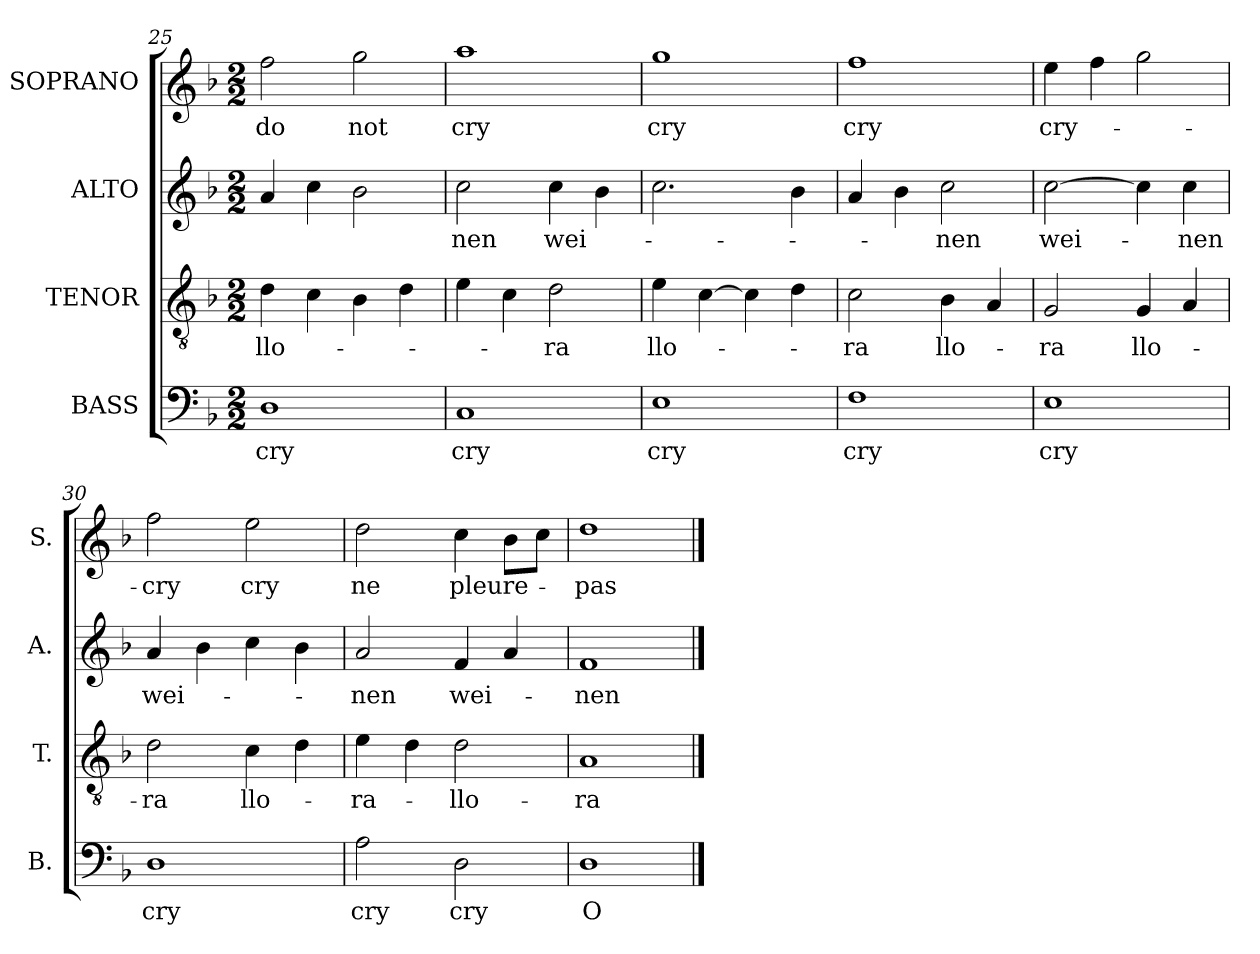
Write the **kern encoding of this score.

**kern	**text	**kern	**text	**kern	**text	**kern	**text
*part4	*part4	*part3	*part3	*part2	*part2	*part1	*part1
*staff4	*staff4	*staff3	*staff3	*staff2	*staff2	*staff1	*staff1
*I"BASS	*	*I"TENOR	*	*I"ALTO	*	*I"SOPRANO	*
*I'B.	*	*I'T.	*	*I'A.	*	*I'S.	*
!!LO:LB:g=z
*clefF4	*	*clefGv2	*	*clefG2	*	*clefG2	*
*	*	*ITrd7c12	*	*	*	*	*
*k[b-]	*	*k[b-]	*	*k[b-]	*	*k[b-]	*
*d:	*	*d:	*	*d:	*	*d:	*
*M2/2	*	*M2/2	*	*M2/2	*	*M2/2	*
=25	=25	=25	=25	=25	=25	=25	=25
!	!LO:LY:b:color=#000000	!	!	!	!	!	!
!	!	!	!LO:LY:b:color=#000000	!	!	!	!
!	!	!	!	!	!	!	!LO:LY:b:color=#000000
1Di	cry	4Di\	llo-	4ai/	.	2ffi\	do
.	.	4Ci\	.	4cci\	.	.	.
!	!	!	!	!	!	!	!LO:LY:b:color=#000000
.	.	4BB-i\	.	2b-i\	.	2ggi\	not
.	.	4Di\	.	.	.	.	.
=26	=26	=26	=26	=26	=26	=26	=26
!	!LO:LY:b:color=#000000	!	!	!	!	!	!
!	!	!	!	!	!LO:LY:b:color=#000000	!	!
!	!	!	!	!	!	!	!LO:LY:b:color=#000000
1Ci	cry	4Ei\	.	2cci\	-nen	1aai	cry
.	.	4Ci\	.	.	.	.	.
!	!	!	!LO:LY:b:color=#000000	!	!	!	!
!	!	!	!	!	!LO:LY:b:color=#000000	!	!
.	.	2Di\	-ra	4cci\	wei-	.	.
.	.	.	.	4b-i\	.	.	.
=27	=27	=27	=27	=27	=27	=27	=27
!	!LO:LY:b:color=#000000	!	!	!	!	!	!
!	!	!	!LO:LY:b:color=#000000	!	!	!	!
!	!	!	!	!	!	!	!LO:LY:b:color=#000000
1Ei	cry	4Ei\	llo-	2.cci\	.	1ggi	cry
.	.	[4Ci\	.	.	.	.	.
.	.	4Ci\]	.	.	.	.	.
.	.	4Di\	.	4b-i\	.	.	.
=28	=28	=28	=28	=28	=28	=28	=28
!	!LO:LY:b:color=#000000	!	!	!	!	!	!
!	!	!	!LO:LY:b:color=#000000	!	!	!	!
!	!	!	!	!	!	!	!LO:LY:b:color=#000000
1Fi	cry	2Ci\	-ra	4ai/	.	1ffi	cry
.	.	.	.	4b-i\	.	.	.
!	!	!	!LO:LY:b:color=#000000	!	!	!	!
!	!	!	!	!	!LO:LY:b:color=#000000	!	!
.	.	4BB-i\	llo-	2cci\	-nen	.	.
.	.	4AAi/	.	.	.	.	.
!!LO:LB:g=z
=29	=29	=29	=29	=29	=29	=29	=29
!	!LO:LY:b:color=#000000	!	!	!	!	!	!
!	!	!	!LO:LY:b:color=#000000	!	!	!	!
!	!	!	!	!	!LO:LY:b:color=#000000	!	!
!	!	!	!	!	!	!	!LO:LY:b:color=#000000
1Ei	cry	2GGi/	-ra	[2cci\	wei-	4eei\	cry-
.	.	.	.	.	.	4ffi\	.
!	!	!	!LO:LY:b:color=#000000	!	!	!	!
.	.	4GGi/	llo-	4cci\]	.	2ggi\	.
!	!	!	!	!	!LO:LY:b:color=#000000	!	!
.	.	4AAi/	.	4cci\	-nen	.	.
=30	=30	=30	=30	=30	=30	=30	=30
!	!LO:LY:b:color=#000000	!	!	!	!	!	!
!	!	!	!LO:LY:b:color=#000000	!	!	!	!
!	!	!	!	!	!LO:LY:b:color=#000000	!	!
!	!	!	!	!	!	!	!LO:LY:b:color=#000000
1Di	cry	2Di\	-ra	4ai/	wei-	2ffi\	-cry
.	.	.	.	4b-i\	.	.	.
!	!	!	!LO:LY:b:color=#000000	!	!	!	!
!	!	!	!	!	!	!	!LO:LY:b:color=#000000
.	.	4Ci\	llo-	4cci\	.	2eei\	cry
.	.	4Di\	.	4b-i\	.	.	.
=31	=31	=31	=31	=31	=31	=31	=31
!	!LO:LY:b:color=#000000	!	!	!	!	!	!
!	!	!	!LO:LY:b:color=#000000	!	!	!	!
!	!	!	!	!	!LO:LY:b:color=#000000	!	!
!	!	!	!	!	!	!	!LO:LY:b:color=#000000
2Ai\	cry	4Ei\	-ra-	2ai/	-nen	2ddi\	ne
.	.	4Di\	.	.	.	.	.
!	!LO:LY:b:color=#000000	!	!	!	!	!	!
!	!	!	!LO:LY:b:color=#000000	!	!	!	!
!	!	!	!	!	!LO:LY:b:color=#000000	!	!
!	!	!	!	!	!	!	!LO:LY:b:color=#000000
2Di\	cry	2Di\	-llo-	4fi/	wei-	4cci\	pleure-
.	.	.	.	4ai/	.	8b-i\L	.
.	.	.	.	.	.	8cci\J	.
=32	=32	=32	=32	=32	=32	=32	=32
!	!LO:LY:b:color=#000000	!	!	!	!	!	!
!	!	!	!LO:LY:b:color=#000000	!	!	!	!
!	!	!	!	!	!LO:LY:b:color=#000000	!	!
!	!	!	!	!	!	!	!LO:LY:b:color=#000000
1Di	O	1AAi	-ra	1fi	-nen	1ddi	-pas
==	==	==	==	==	==	==	==
*-	*-	*-	*-	*-	*-	*-	*-
